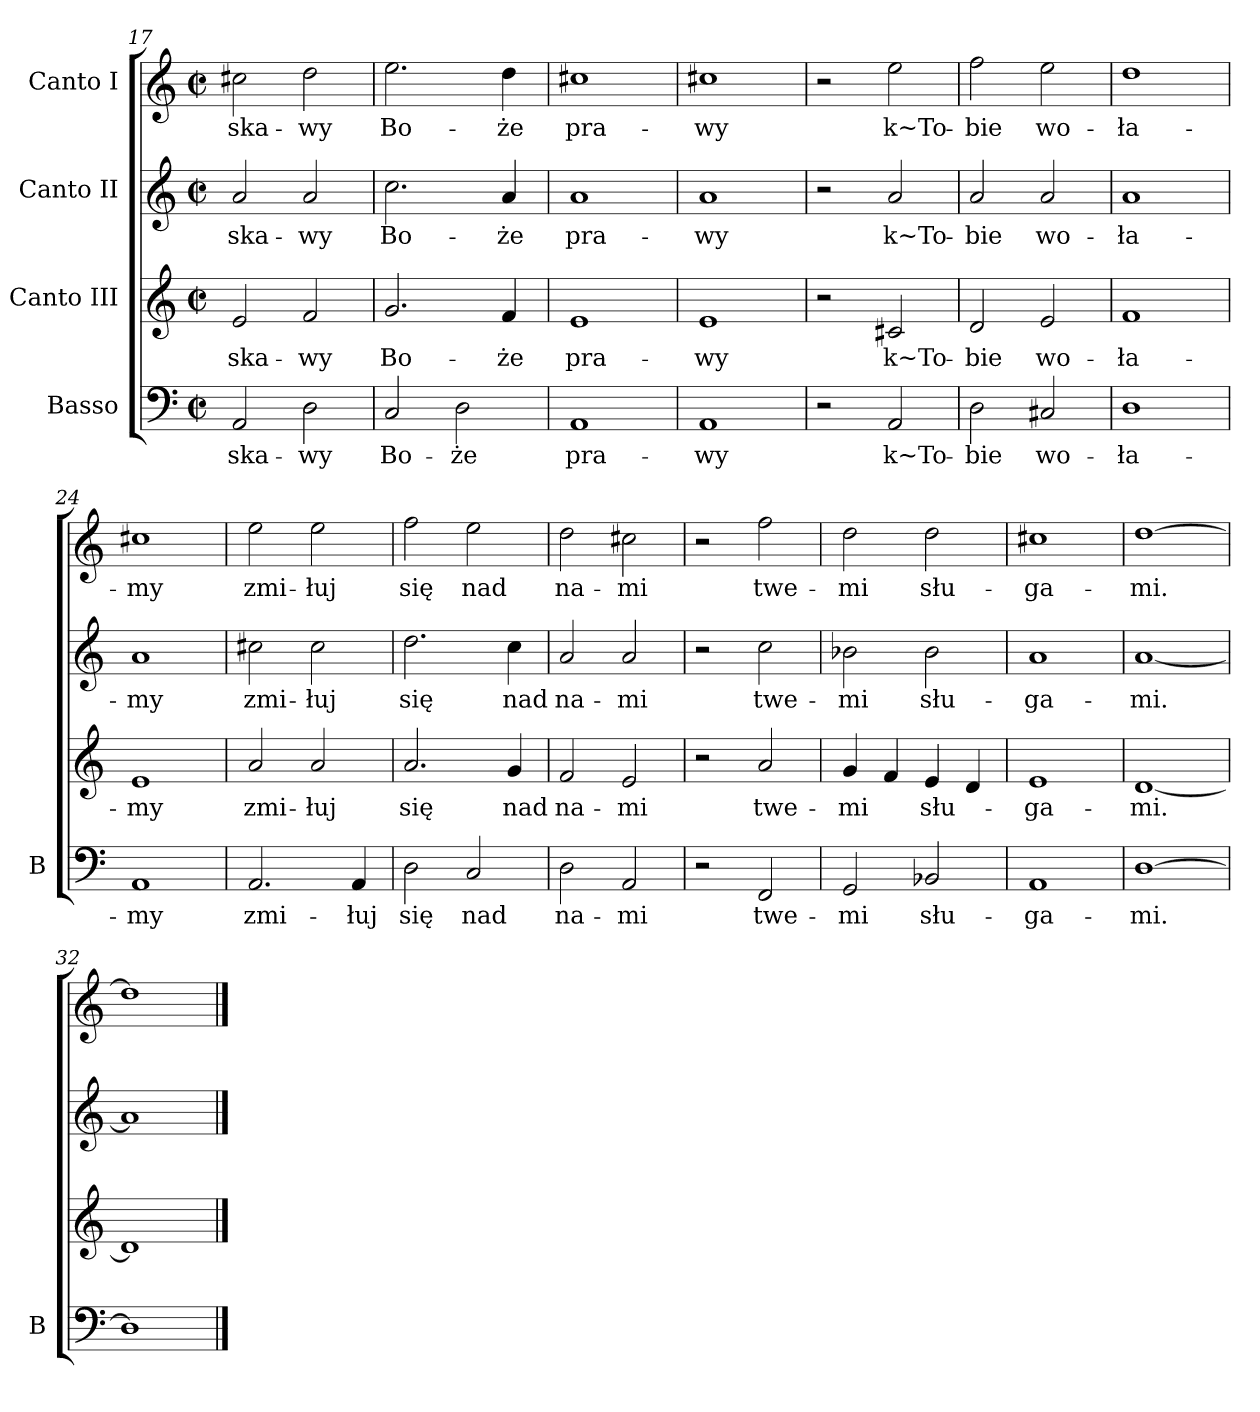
**kern	**text	**kern	**text	**kern	**text	**kern	**text
*part4	*part4	*part3	*part3	*part2	*part2	*part1	*part1
*staff4	*staff4	*staff3	*staff3	*staff2	*staff2	*staff1	*staff1
*I"Basso	*	*I"Canto III	*	*I"Canto II	*	*I"Canto I	*
*I'B	*	*	*	*	*	*	*
*clefF4	*	*clefG2	*	*clefG2	*	*clefG2	*
*k[]	*	*k[]	*	*k[]	*	*k[]	*
*M2/2	*	*M2/2	*	*M2/2	*	*M2/2	*
*met(c|)	*	*met(c|)	*	*met(c|)	*	*met(c|)	*
=17	=17	=17	=17	=17	=17	=17	=17
2AA/	-ska-	2e/	-ska-	2a/	-ska-	2cc#X\	-ska-
2D\	-wy	2f/	-wy	2a/	-wy	2dd\	-wy
=18	=18	=18	=18	=18	=18	=18	=18
2C/	Bo-	2.g/	Bo-	2.cc\	Bo-	2.ee\	Bo-
2D\	-że	.	.	.	.	.	.
.	.	4f/	-że	4a/	-że	4dd\	-że
=19	=19	=19	=19	=19	=19	=19	=19
1AA	pra-	1e	pra-	1a	pra-	1cc#X	pra-
=20	=20	=20	=20	=20	=20	=20	=20
1AA	-wy	1e	-wy	1a	-wy	1cc#X	-wy
=21	=21	=21	=21	=21	=21	=21	=21
2r	.	2r	.	2r	.	2r	.
2AA/	k~To-	2c#X/	k~To-	2a/	k~To-	2ee\	k~To-
=22	=22	=22	=22	=22	=22	=22	=22
2D\	-bie	2d/	-bie	2a/	-bie	2ff\	-bie
2C#X/	wo-	2e/	wo-	2a/	wo-	2ee\	wo-
=23	=23	=23	=23	=23	=23	=23	=23
1D	-ła-	1f	-ła-	1a	-ła-	1dd	-ła-
=24	=24	=24	=24	=24	=24	=24	=24
1AA	-my	1e	-my	1a	-my	1cc#X	-my
=25	=25	=25	=25	=25	=25	=25	=25
2.AA/	zmi-	2a/	zmi-	2cc#X\	zmi-	2ee\	zmi-
.	.	2a/	-łuj	2cc#\	-łuj	2ee\	-łuj
4AA/	-łuj	.	.	.	.	.	.
=26	=26	=26	=26	=26	=26	=26	=26
2D\	się	2.a/	się	2.dd\	się	2ff\	się
2C/	nad	.	.	.	.	2ee\	nad
.	.	4g/	nad	4cc\	nad	.	.
=27	=27	=27	=27	=27	=27	=27	=27
2D\	na-	2f/	na-	2a/	na-	2dd\	na-
2AA/	-mi	2e/	-mi	2a/	-mi	2cc#X\	-mi
=28	=28	=28	=28	=28	=28	=28	=28
2r	.	2r	.	2r	.	2r	.
2FF/	twe-	2a/	twe-	2cc\	twe-	2ff\	twe-
=29	=29	=29	=29	=29	=29	=29	=29
2GG/	-mi	4g/	-mi	2b-X\	-mi	2dd\	-mi
.	.	4f/	.	.	.	.	.
2BB-X/	słu-	4e/	słu-	2b-\	słu-	2dd\	słu-
.	.	4d/	.	.	.	.	.
=30	=30	=30	=30	=30	=30	=30	=30
1AA	-ga-	1e	-ga-	1a	-ga-	1cc#X	-ga-
=31	=31	=31	=31	=31	=31	=31	=31
[1D	-mi.	[1d	-mi.	[1a	-mi.	[1dd	-mi.
=32	=32	=32	=32	=32	=32	=32	=32
1D]	.	1d]	.	1a]	.	1dd]	.
==	==	==	==	==	==	==	==
*-	*-	*-	*-	*-	*-	*-	*-
